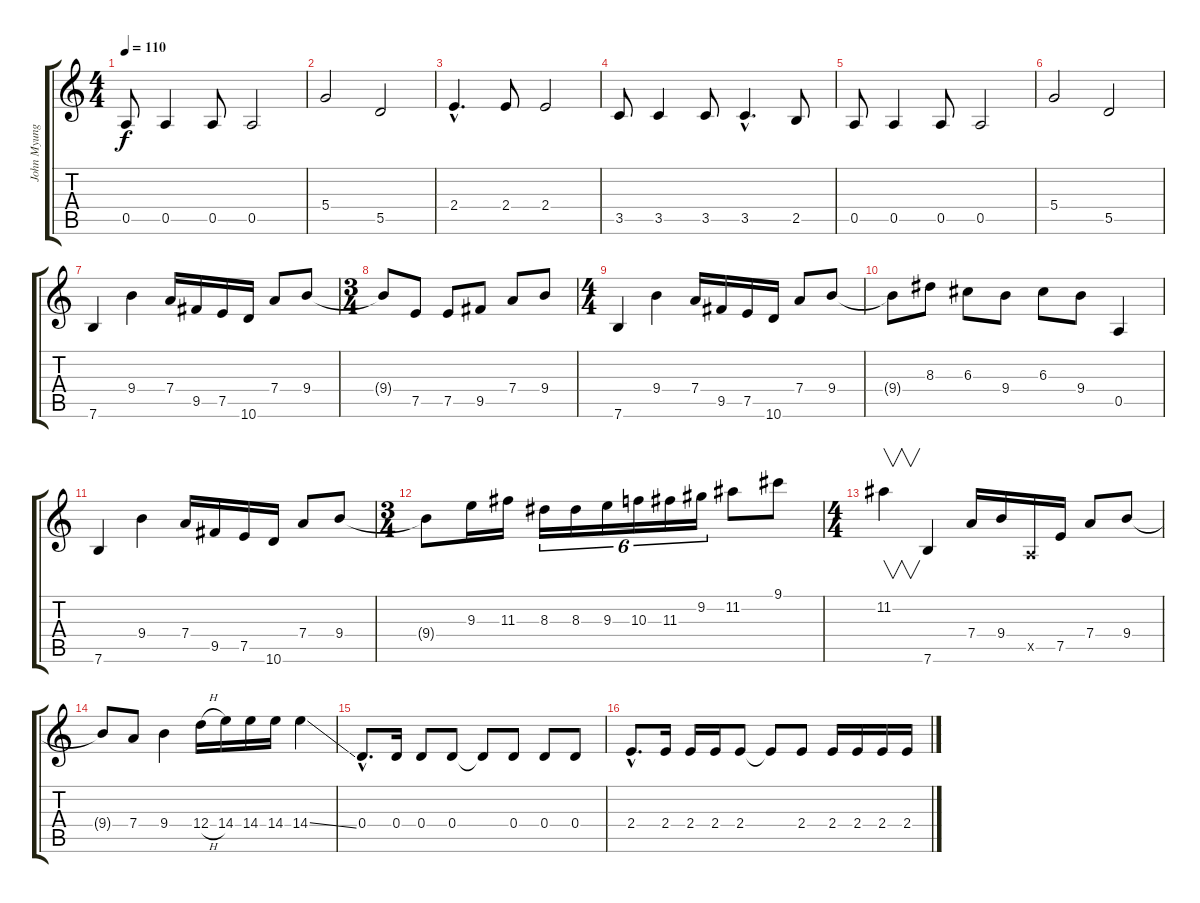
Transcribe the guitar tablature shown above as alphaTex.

\track ("John Myung - Bass" "John Myung") {instrument electricbassfinger}
\staff {score tabs}
\tuning (E4 B3 G3 D3 A2 E2) {hide}
\ts (4 4)
\tempo 110
\clef g2
\ks c
0.5.8{dy f} 0.5.4 0.5.8 0.5.2 |
5.4.2 5.5.2 |
2.4{hac}.4{d} 2.4.8 2.4.2 |
3.5.8 3.5.4 3.5.8 3.5{hac}.4{d} 2.5.8 |
0.5.8 0.5.4 0.5.8 0.5.2 |
5.4.2 5.5.2 |
7.6.4 9.4.4 7.4.16 9.5.16 7.5.16 10.6.16 7.4.8 9.4.8 |
\ts (3 4)
9.4{t}.8 7.5.8 7.5.8 9.5.8 7.4.8 9.4.8 |
\ts (4 4)
7.6.4 9.4.4 7.4.16 9.5.16 7.5.16 10.6.16 7.4.8 9.4.8 |
9.4{t}.8 8.3.8 6.3.8 9.4.8 6.3.8 9.4.8 0.5.4 |
7.6.4 9.4.4 7.4.16 9.5.16 7.5.16 10.6.16 7.4.8 9.4.8 |
\ts (3 4)
9.4{t}.8 9.3.16 11.3.16 8.3.16{tu (6 4)} 8.3.16{tu (6 4)} 9.3.16{tu (6 4)} 10.3.16{tu (6 4)} 11.3.16{tu (6 4)} 9.2.16{tu (6 4)} 11.2.8 9.1.8 |
\ts (4 4)
11.2.4{v} 7.6.4 7.4.16 9.4.16 0.5{x}.16 7.5.16 7.4.8 9.4.8 |
9.4{t}.8 7.4.8 9.4.4 12.4{h}.16 14.4.16 14.4.16 14.4.16 14.4{ss}.4 |
0.4{hac}.8{d} 0.4.16 0.4.8 0.4.8 0.4{t}.8 0.4.8 0.4.8 0.4.8 |
2.4{hac}.8{d} 2.4.16 2.4.16 2.4.16 2.4.8 2.4{t}.8 2.4.8 2.4.16 2.4.16 2.4.16 2.4.16
